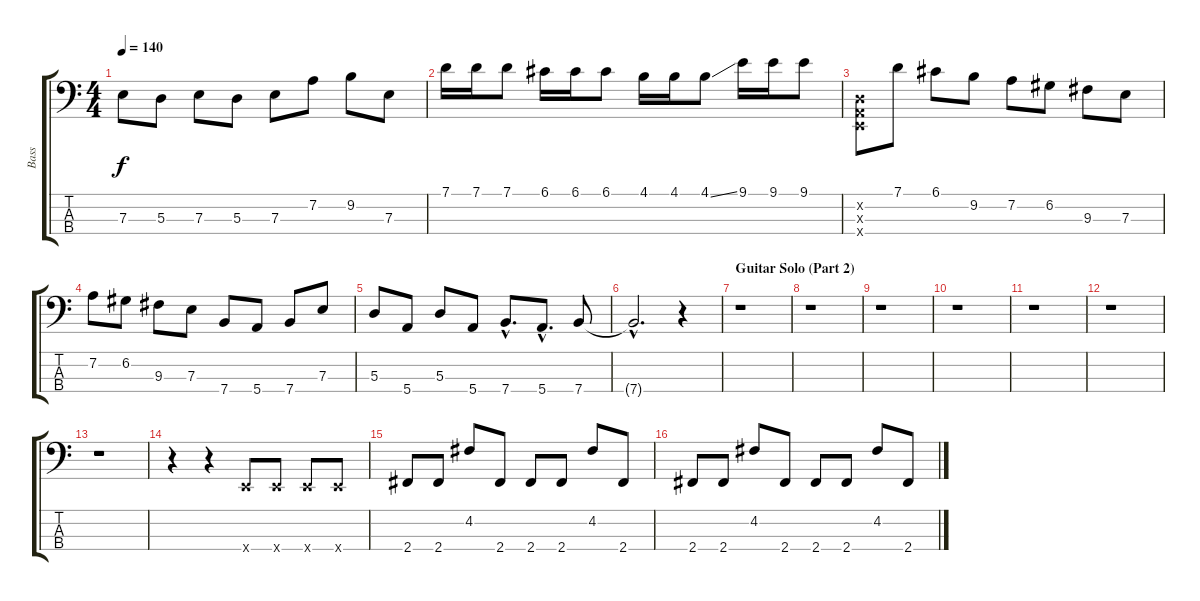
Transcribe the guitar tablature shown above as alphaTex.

\track ("Bass" "Bass") {instrument electricbassfinger}
\staff {score tabs}
\tuning (G2 D2 A1 E1) {hide}
\ts (4 4)
\tempo 140
\clef f4
\ks c
7.3.8{dy f} 5.3.8 7.3.8 5.3.8 7.3.8 7.2.8 9.2.8 7.3.8 |
7.1.16 7.1.16 7.1.8 6.1.16 6.1.16 6.1.8 4.1.16 4.1.16 4.1{ss}.8 9.1.16 9.1.16 9.1.8 |
(0.2{x} 0.3{x} 0.4{x}).8 7.1.8 6.1.8 9.2.8 7.2.8 6.2.8 9.3.8 7.3.8 |
7.2.8 6.2.8 9.3.8 7.3.8 7.4.8 5.4.8 7.4.8 7.3.8 |
5.3.8 5.4.8 5.3.8 5.4.8 7.4{hac}.8{d} 5.4{hac}.8{d} 7.4.8 |
7.4{hac t}.2{d} r.4 |
\section ("" "Guitar Solo (Part 2)")
r.1 |
r.1 |
r.1 |
r.1 |
r.1 |
r.1 |
r.1 |
r.4 r.4 0.4{x}.8 0.4{x}.8 0.4{x}.8 0.4{x}.8 |
2.4.8{volume 16} 2.4.8 4.2.8 2.4.8 2.4.8 2.4.8 4.2.8 2.4.8 |
2.4.8 2.4.8 4.2.8 2.4.8 2.4.8 2.4.8 4.2.8 2.4.8
